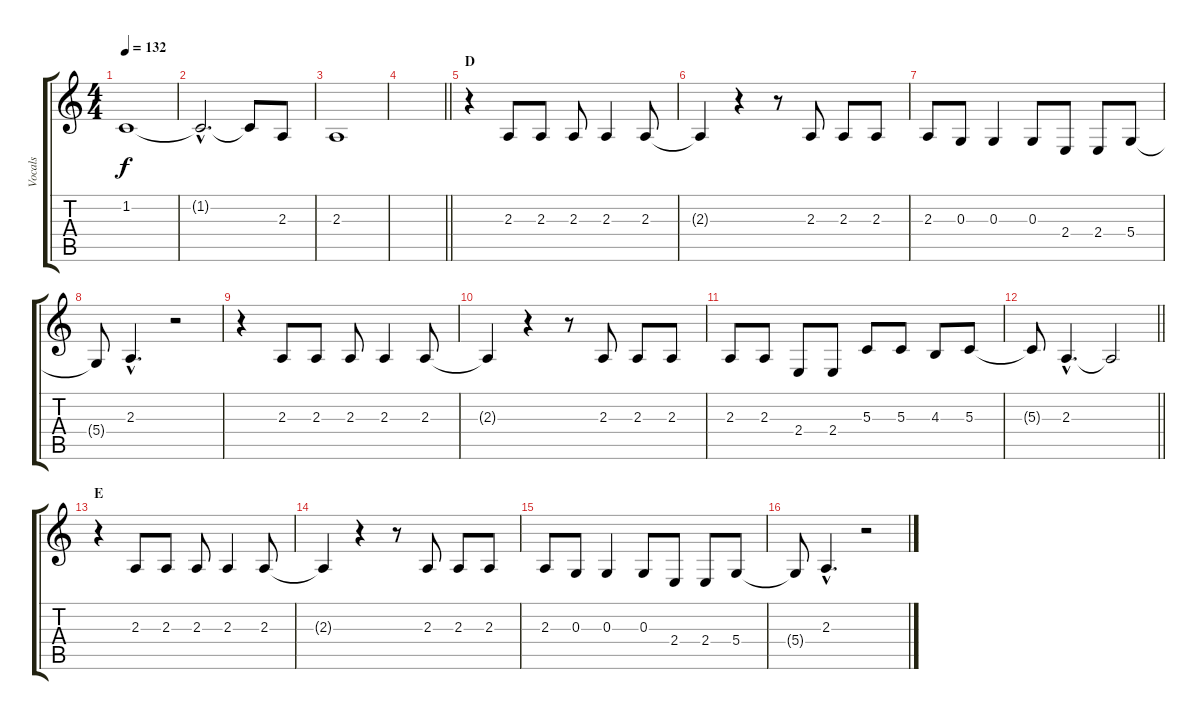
\track ("Vocals" "Vocals") {instrument tenorsax}
\staff {score tabs}
\tuning (E4 B3 G3 D3 A2 E2) {hide}
\ts (4 4)
\tempo 132
\clef g2
\ks c
1.2.1{dy f} |
1.2{hac t}.2{d} 1.2{t}.8 2.3.8 |
2.3.1 |
\barLineRight lightlight
|
\section ("" "D")
r.4 2.3.8 2.3.8 2.3.8 2.3.4 2.3.8 |
2.3{t}.4 r.4 r.8 2.3.8 2.3.8 2.3.8 |
2.3.8 0.3.8 0.3.4 0.3.8 2.4.8 2.4.8 5.4.8 |
5.4{t}.8 2.3{hac}.4{d} r.2 |
r.4 2.3.8 2.3.8 2.3.8 2.3.4 2.3.8 |
2.3{t}.4 r.4 r.8 2.3.8 2.3.8 2.3.8 |
2.3.8 2.3.8 2.4.8 2.4.8 5.3.8 5.3.8 4.3.8 5.3.8 |
\barLineRight lightlight
5.3{t}.8 2.3{hac}.4{d} 2.3{t}.2 |
\section ("" "E")
r.4 2.3.8 2.3.8 2.3.8 2.3.4 2.3.8 |
2.3{t}.4 r.4 r.8 2.3.8 2.3.8 2.3.8 |
2.3.8 0.3.8 0.3.4 0.3.8 2.4.8 2.4.8 5.4.8 |
5.4{t}.8 2.3{hac}.4{d} r.2
